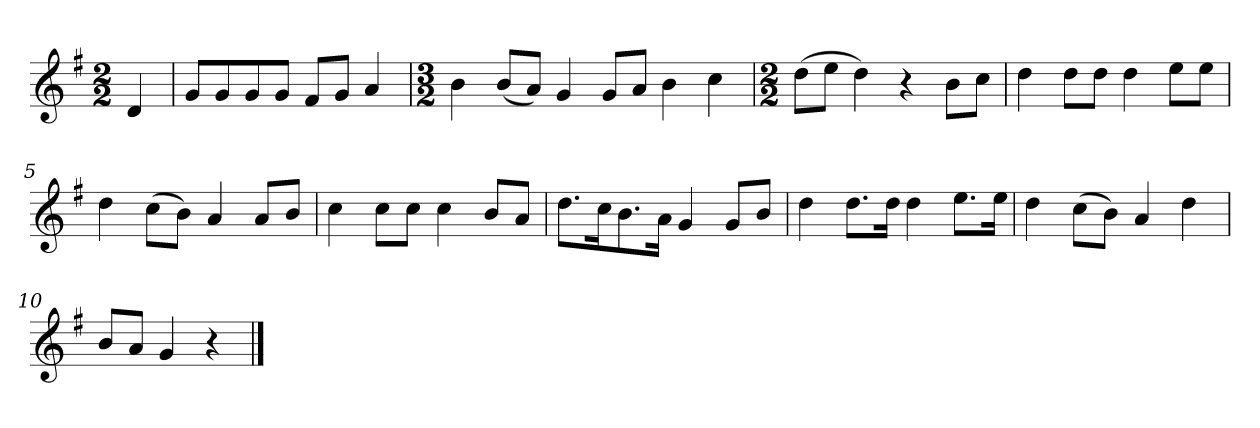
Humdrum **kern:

**kern
*part1
*staff1
*k[f#]
*M2/2
*MM120
=
4d
=1
8gL
8g
8g
8gJ
8f#L
8gJ
4a
=2
*M3/2
4b
(8bL
8aJ)
4g
8gL
8aJ
4b
4cc
=3
*M2/2
(8ddL
8eeJ
4dd)
4r
8bL
8ccJ
=4
4dd
8ddL
8ddJ
4dd
8eeL
8eeJ
=5
4dd
(8ccL
8bJ)
4a
8aL
8bJ
=6
4cc
8ccL
8ccJ
4cc
8bL
8aJ
=7
8.ddL
16ccK
8.b
16aJk
4g
8gL
8bJ
=8
4dd
8.ddL
16ddJk
4dd
8.eeL
16eeJk
=9
4dd
(8ccL
8bJ)
4a
4dd
=10
8bL
8aJ
4g
4r
==
*-
